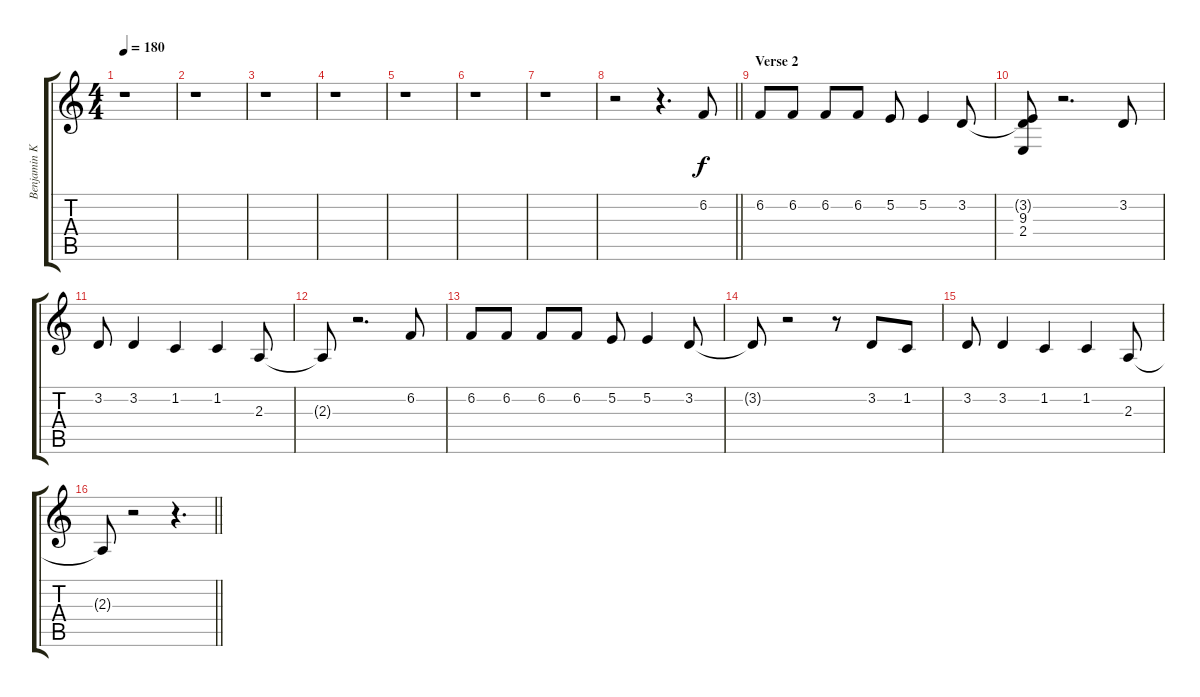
\track ("Benjamin Kowalewicz (Vocals)" "Benjamin K") {instrument violin}
\staff {score tabs}
\tuning (E4 B3 G3 D3 A2 D2) {hide}
\ts (4 4)
\tempo 180
\clef g2
\ks c
r.1{dy f} |
r.1 |
r.1 |
r.1 |
r.1 |
r.1 |
r.1 |
\barLineRight lightlight
r.2 r.4{d} 6.2.8 |
\section ("" "Verse 2")
6.2.8 6.2.8 6.2.8 6.2.8 5.2.8 5.2.4 3.2.8 |
(3.2{t} 9.3 2.4).8 r.2{d} 3.2.8 |
3.2.8 3.2.4 1.2.4 1.2.4 2.3.8 |
2.3{t}.8 r.2{d} 6.2.8 |
6.2.8 6.2.8 6.2.8 6.2.8 5.2.8 5.2.4 3.2.8 |
3.2{t}.8 r.2 r.8 3.2.8 1.2.8 |
3.2.8 3.2.4 1.2.4 1.2.4 2.3.8 |
\barLineRight lightlight
2.3{t}.8 r.2 r.4{d}
